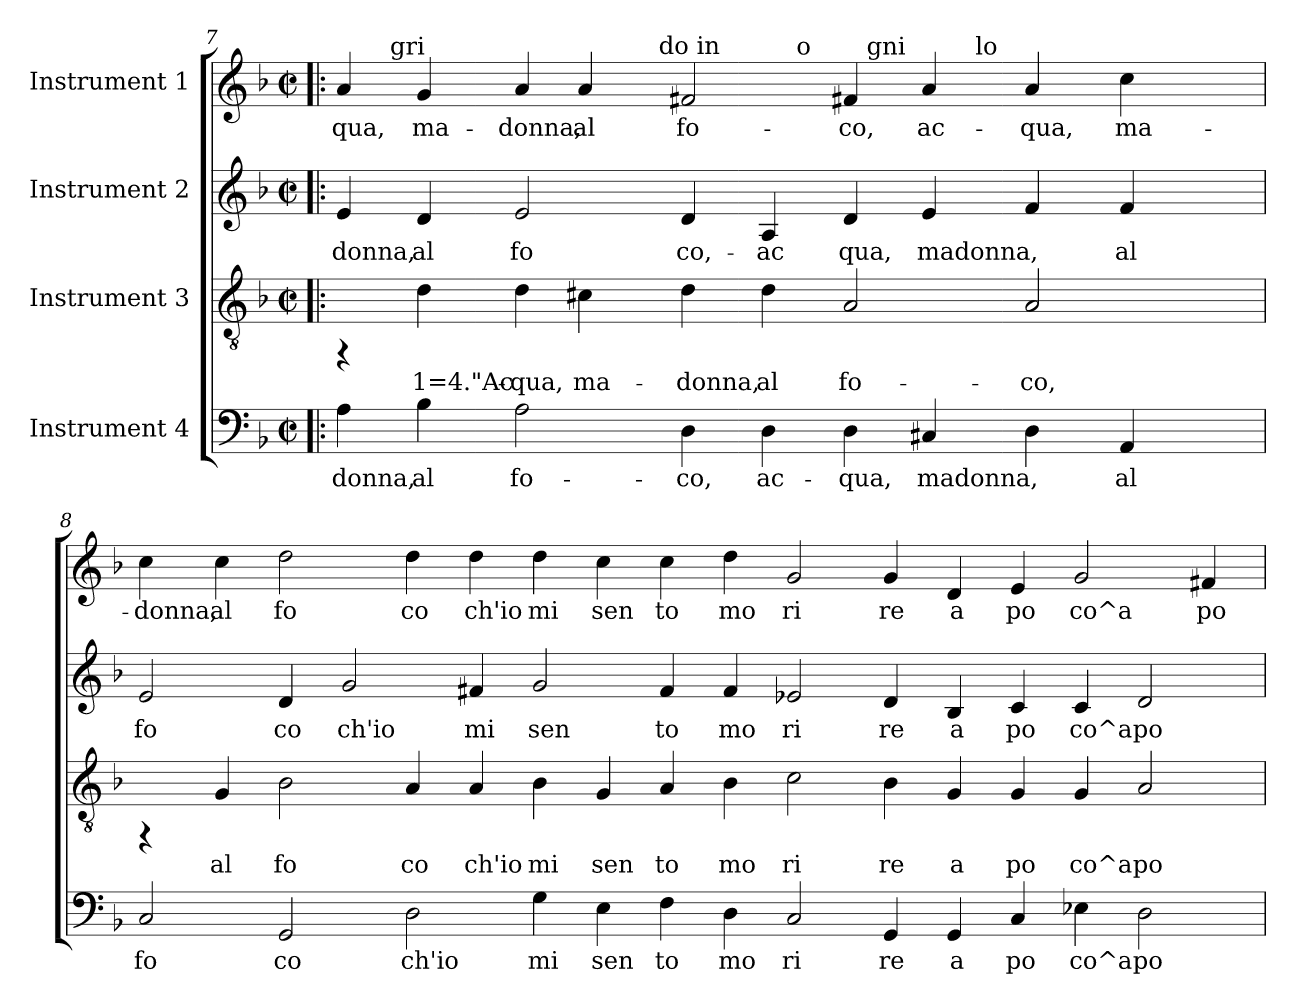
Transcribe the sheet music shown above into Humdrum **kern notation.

**kern	**text	**kern	**text	**kern	**text	**kern	**text
*part4	*part4	*part3	*part3	*part2	*part2	*part1	*part1
*staff4	*staff4	*staff3	*staff3	*staff2	*staff2	*staff1	*staff1
*I"Instrument 4	*	*I"Instrument 3	*	*I"Instrument 2	*	*I"Instrument 1	*
*clefF4	*	*clefGv2	*	*clefG2	*	*clefG2	*
*k[b-]	*	*k[b-]	*	*k[b-]	*	*k[b-]	*
*F:	*	*F:	*	*F:	*	*F:	*
*M2/2	*	*M2/2	*	*M2/2	*	*M2/2	*
*met(c|)	*	*met(c|)	*	*met(c|)	*	*met(c|)	*
=7!|:	=7!|:	=7!|:	=7!|:	=7!|:	=7!|:	=7!|:	=7!|:
!	!LO:LY:b:rj	!	!	!	!LO:LY:b:rj	!	!LO:LY:b:rj
*	*	*	*	*	*	*^	*
*	*	*	*	*	*	*	*^	*
*	*	*	*	*	*	*	*	*^	*
*	*	*	*	*	*	*	*	*	*^	*
*	*	*	*	*	*	*	*	*	*	*^	*
4A\	donna,	4rFF	.	4e/	donna,	4a/	8.ryy	2ryy	1ryy	1ryy	1ryy	qua,
!	!	!	!	!	!	!	!LO:TX:a:t=gri	!	!	!	!	!
.	.	.	.	.	.	.	1ryy	.	.	.	.	.
!	!LO:LY:b:rj	!	!LO:LY:b:rj	!	!LO:LY:b:rj	!	!	!	!	!	!	!LO:LY:b:rj
4B-\	al	4d\	1=4."Ac-	4d/	al	4g/	.	.	.	.	.	ma-
!	!LO:LY:b:rj	!	!LO:LY:b:rj	!	!LO:LY:b:rj	!	!	!	!	!	!	!LO:LY:b:rj
2A\	fo-	4d\	-qua,	2e/	fo	4a/	.	4ryy	.	.	.	-donna,
!	!	!	!LO:LY:b:rj	!	!	!	!	!	!	!	!	!LO:LY:b:rj
.	.	4c#X\	ma-	.	.	4a/	.	8ryy	.	.	.	al
.	.	.	.	.	.	.	.	16ryy	.	.	.	.
.	.	.	.	.	.	.	.	64ryy	.	.	.	.
!	!	!	!	!	!	!	!	!LO:TX:a:t=do in	!	!	!	!
.	.	.	.	.	.	.	.	1ryy	.	.	.	.
!	!LO:LY:b:rj	!	!LO:LY:b:rj	!	!LO:LY:b:rj	!	!	!	!	!	!	!LO:LY:b:rj
4D\	-co,	4d\	-donna,	4d/	co,-	2f#X/	.	.	4ryy	2ryy	2ryy	fo-
.	.	.	.	.	.	.	1ryy	.	.	.	.	.
!	!LO:LY:b:rj	!	!LO:LY:b:rj	!	!LO:LY:b:rj	!	!	!	!	!	!	!
4D\	ac-	4d\	al	4A/	-ac	.	.	.	16.ryy	.	.	.
!	!	!	!	!	!	!	!	!	!LO:TX:a:t=o	!	!	!
.	.	.	.	.	.	.	.	.	1ryy	.	.	.
!	!LO:LY:b:rj	!	!LO:LY:b:rj	!	!LO:LY:b:rj	!	!	!	!	!	!	!LO:LY:b:rj
4D\	-qua,	2A/	fo-	4d/	qua,	4f#X/	.	.	.	32.ryy	4ryy	-co,
!	!	!	!	!	!	!	!	!	!	!LO:TX:a:t=gni	!	!
.	.	.	.	.	.	.	.	.	.	2ryy	.	.
!	!LO:LY:b:rj	!	!	!	!LO:LY:b:rj	!	!	!	!	!	!	!LO:LY:b:rj
4C#X/	madonna,	.	.	4e/	madonna,	4a/	.	.	.	.	8ryy	ac-
.	.	.	.	.	.	.	.	.	.	.	64ryy	.
!	!	!	!	!	!	!	!	!	!	!	!LO:TX:a:t=lo	!
.	.	.	.	.	.	.	.	.	.	.	2ryy	.
.	.	.	.	.	.	.	.	2ryy	.	.	.	.
!	!LO:LY:b:rj	!	!LO:LY:b:rj	!	!LO:LY:b:rj	!	!	!	!	!	!	!LO:LY:b:rj
4D\	.	2A/	-co,	4f/	.	4a/	.	.	.	.	.	-qua,
.	.	.	.	.	.	.	.	.	.	4ryy	.	.
.	.	.	.	.	.	.	4ryy	.	.	.	.	.
!	!LO:LY:b:rj	!	!	!	!LO:LY:b:rj	!	!	!	!	!	!	!LO:LY:b:rj
4AA/	al	.	.	4f/	al	4cc\	.	.	.	.	.	ma-
.	.	.	.	.	.	.	.	.	.	8ryy	.	.
.	.	.	.	.	.	.	.	.	8ryy	.	.	.
.	.	.	.	.	.	.	.	.	.	.	16..ryy	.
.	.	.	.	.	.	.	.	.	.	16ryy	.	.
.	.	.	.	.	.	.	16ryy	.	.	.	.	.
.	.	.	.	.	.	.	.	32.ryy	.	.	.	.
.	.	.	.	.	.	.	.	.	32ryy	.	.	.
.	.	.	.	.	.	.	.	.	.	64ryy	.	.
!!LO:PB:g=z
=8	=8	=8	=8	=8	=8	=8	=8	=8	=8	=8	=8	=8
!	!LO:LY:b:rj	!	!	!	!LO:LY:b:rj	!	!	!	!	!	!	!LO:LY:b:rj
*	*	*	*	*	*	*v	*v	*v	*v	*v	*v	*
2C/	fo	4rFF	.	2e/	fo	4cc\	-donna,
!	!	!	!LO:LY:b:rj	!	!	!	!LO:LY:b:rj
.	.	4G/	al	.	.	4cc\	al
!	!LO:LY:b:rj	!	!LO:LY:b:rj	!	!LO:LY:b:rj	!	!LO:LY:b:rj
2GG/	co	2B-\	fo	4d/	co	2dd\	fo
!	!	!	!	!	!LO:LY:b:rj	!	!
.	.	.	.	2g/	ch'io	.	.
!	!LO:LY:b:rj	!	!LO:LY:b:rj	!	!	!	!LO:LY:b:rj
2D\	ch'io	4A/	co	.	.	4dd\	co
!	!	!	!LO:LY:b:rj	!	!LO:LY:b:rj	!	!LO:LY:b:rj
.	.	4A/	ch'io	4f#X/	mi	4dd\	ch'io
!	!LO:LY:b:rj	!	!LO:LY:b:rj	!	!LO:LY:b:rj	!	!LO:LY:b:rj
4G\	mi	4B-\	mi	2g/	sen	4dd\	mi
!	!LO:LY:b:rj	!	!LO:LY:b:rj	!	!	!	!LO:LY:b:rj
4E\	sen	4G/	sen	.	.	4cc\	sen
!	!LO:LY:b:rj	!	!LO:LY:b:rj	!	!LO:LY:b:rj	!	!LO:LY:b:rj
4F\	to	4A/	to	4f#/	to	4cc\	to
!	!LO:LY:b:rj	!	!LO:LY:b:rj	!	!LO:LY:b:rj	!	!LO:LY:b:rj
4D\	mo	4B-\	mo	4f#/	mo	4dd\	mo
!	!LO:LY:b:rj	!	!LO:LY:b:rj	!	!LO:LY:b:rj	!	!LO:LY:b:rj
2C/	ri	2c\	ri	2e-X/	ri	2g/	ri
!	!LO:LY:b:rj	!	!LO:LY:b:rj	!	!LO:LY:b:rj	!	!LO:LY:b:rj
4GG/	re	4B-\	re	4d/	re	4g/	re
!	!LO:LY:b:rj	!	!LO:LY:b:rj	!	!LO:LY:b:rj	!	!LO:LY:b:rj
4GG/	a	4G/	a	4B-/	a	4d/	a
!	!LO:LY:b:rj	!	!LO:LY:b:rj	!	!LO:LY:b:rj	!	!LO:LY:b:rj
4C/	po	4G/	po	4c/	po	4e/	po
!	!LO:LY:b:rj	!	!LO:LY:b:rj	!	!LO:LY:b:rj	!	!LO:LY:b:rj
4E-X\	co^a	4G/	co^a	4c/	co^a	2g/	co^a
!	!LO:LY:b:rj	!	!LO:LY:b:rj	!	!LO:LY:b:rj	!	!
2D\	po	2A/	po	2d/	po	.	.
!	!	!	!	!	!	!	!LO:LY:b:rj
.	.	.	.	.	.	4f#X/	po
=	=	=	=	=	=	=	=
*-	*-	*-	*-	*-	*-	*-	*-
